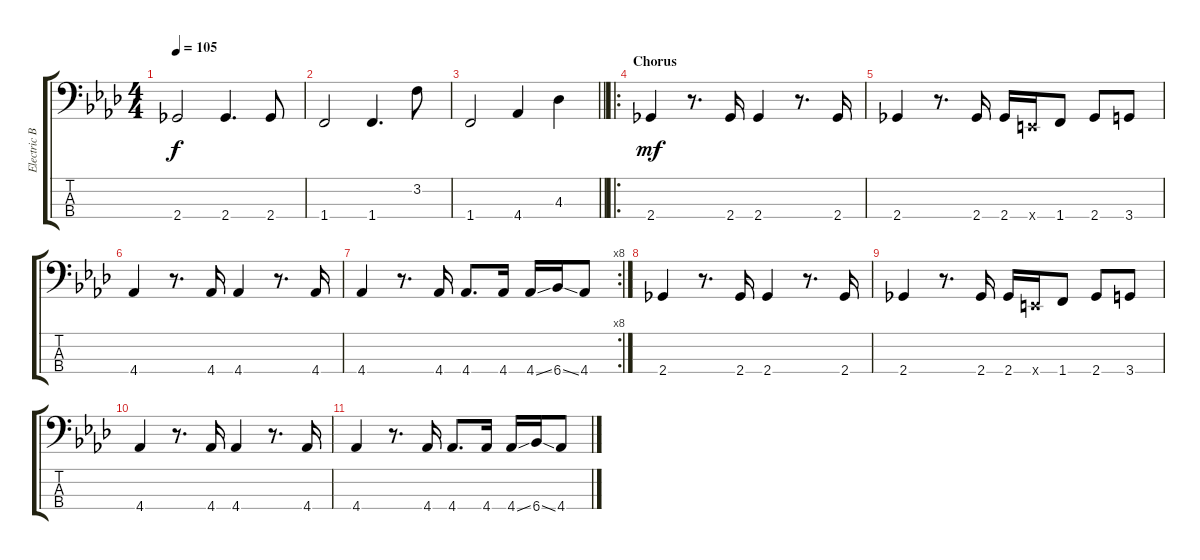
\track ("Electric Bass" "Electric B") {instrument electricbassfinger}
\staff {score tabs}
\tuning (G2 D2 A1 E1) {hide}
\ts (4 4)
\tempo 105
\clef f4
\ks ab
2.4.2{dy f} 2.4.4{d} 2.4.8 |
1.4.2 1.4.4{d} 3.2.8 |
\barLineRight lightlight
1.4.2 4.4.4 4.3.4 |
\ro
\section ("" "Chorus")
2.4.4{dy mf} r.8{d} 2.4.16 2.4.4 r.8{d} 2.4.16 |
2.4.4 r.8{d} 2.4.16 2.4.16 0.4{x}.16 1.4.8 2.4.8 3.4.8 |
4.4.4 r.8{d} 4.4.16 4.4.4 r.8{d} 4.4.16 |
\rc 8
4.4.4 r.8{d} 4.4.16 4.4.8{d} 4.4.16 4.4{ss}.16 6.4{ss}.16 4.4.8 |
2.4.4 r.8{d} 2.4.16 2.4.4 r.8{d} 2.4.16 |
2.4.4 r.8{d} 2.4.16 2.4.16 0.4{x}.16 1.4.8 2.4.8 3.4.8 |
4.4.4 r.8{d} 4.4.16 4.4.4 r.8{d} 4.4.16 |
4.4.4 r.8{d} 4.4.16 4.4.8{d} 4.4.16 4.4{ss}.16 6.4{ss}.16 4.4.8
